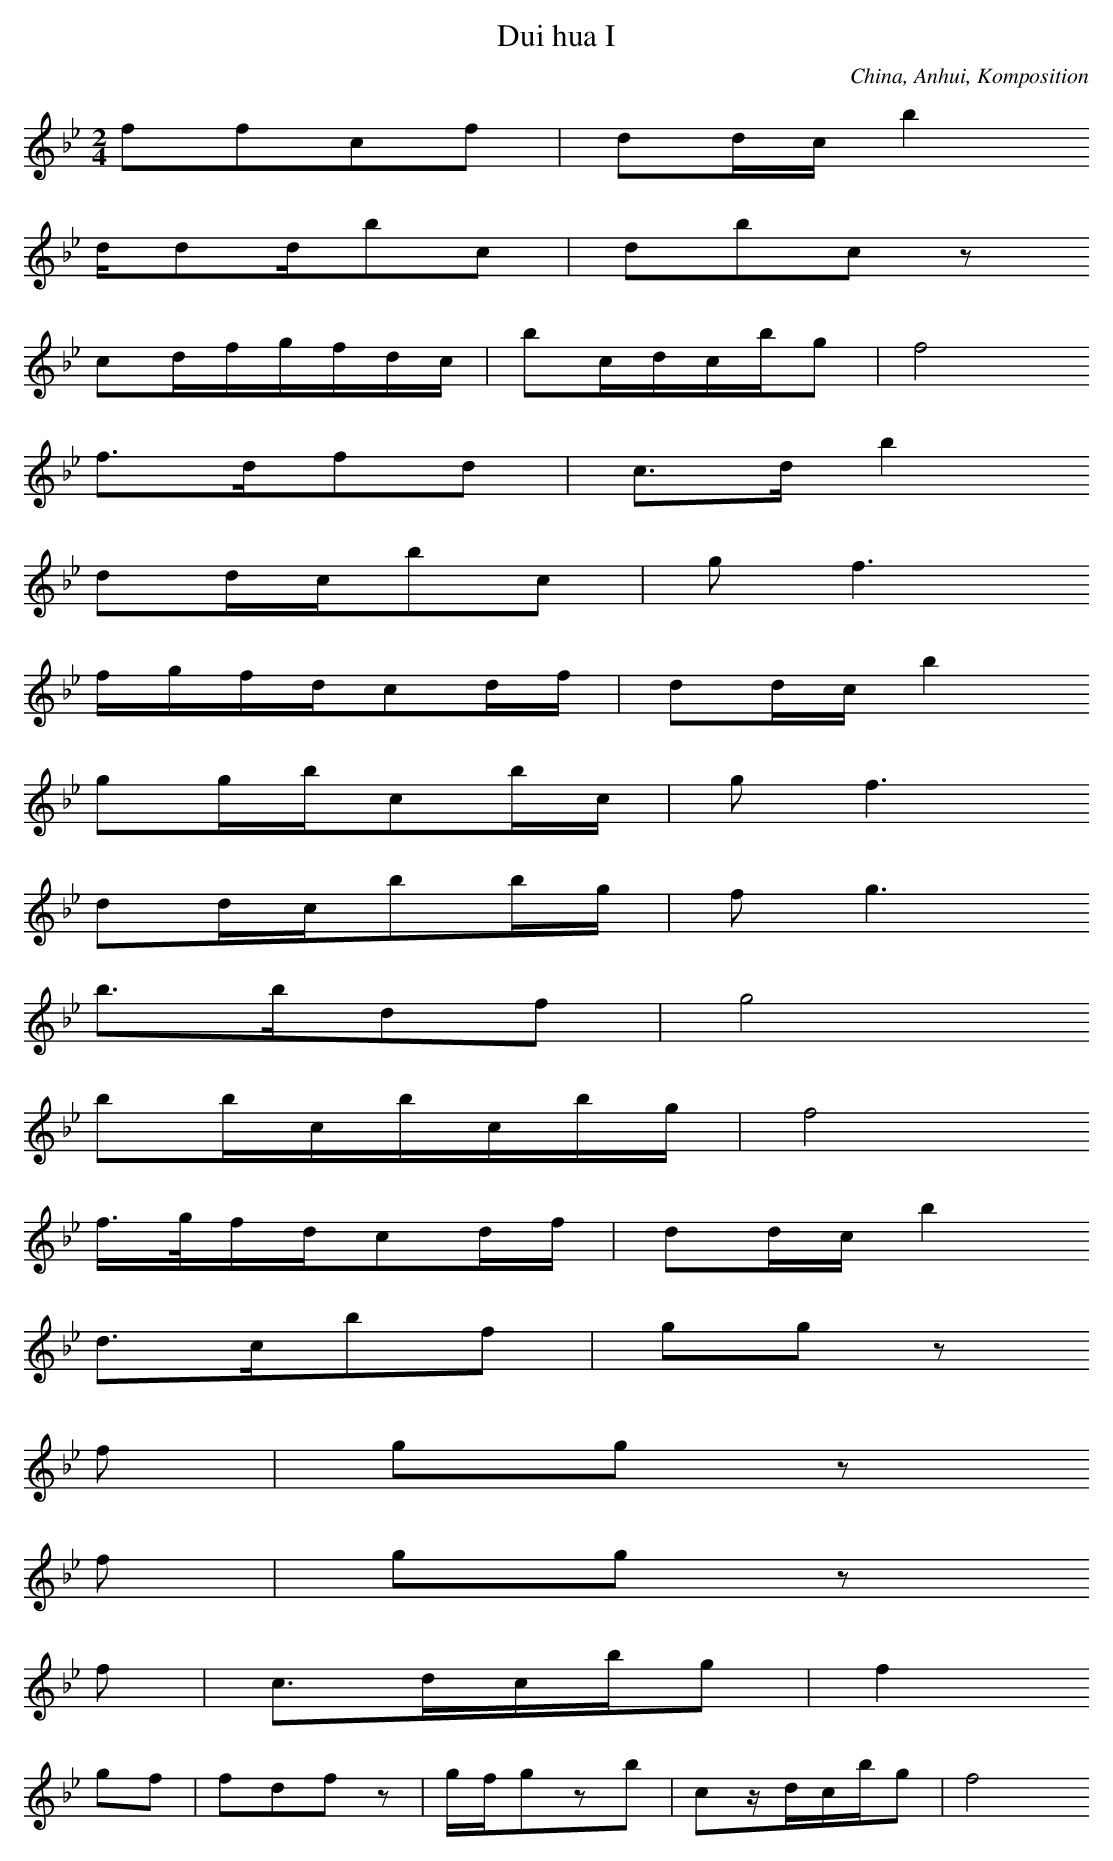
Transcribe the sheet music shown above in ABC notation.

X:1
T: Dui hua I
O: China, Anhui, Komposition
M: 2/4
L: 1/32
K: Bb
f4f4c4f4 | d4d2c2b8
d2d4d2b4c4 | d4b4c4z4
c4d2f2g2f2d2c2 | b4c2d2c2b2g4 | f16
f6d2f4d4 | c6d2b8
d4d2c2b4c4 | g4f12
f2g2f2d2c4d2f2 | d4d2c2b8
g4g2b2c4b2c2 | g4f12
d4d2c2b4b2g2 | f4g12
b6b2d4f4 | g16
b4b2c2b2c2b2g2 | f16
f3gf2d2c4d2f2 | d4d2c2b8
d6c2b4f4 | g4g4z4
f4 | g4g4z4
f4 | g4g4z4
f4 | c6d2c2b2g4 | f8
g4f4 | f4d4f4z4 | g2f2g4z4b4 | c4z2d2c2b2g4 | f16
